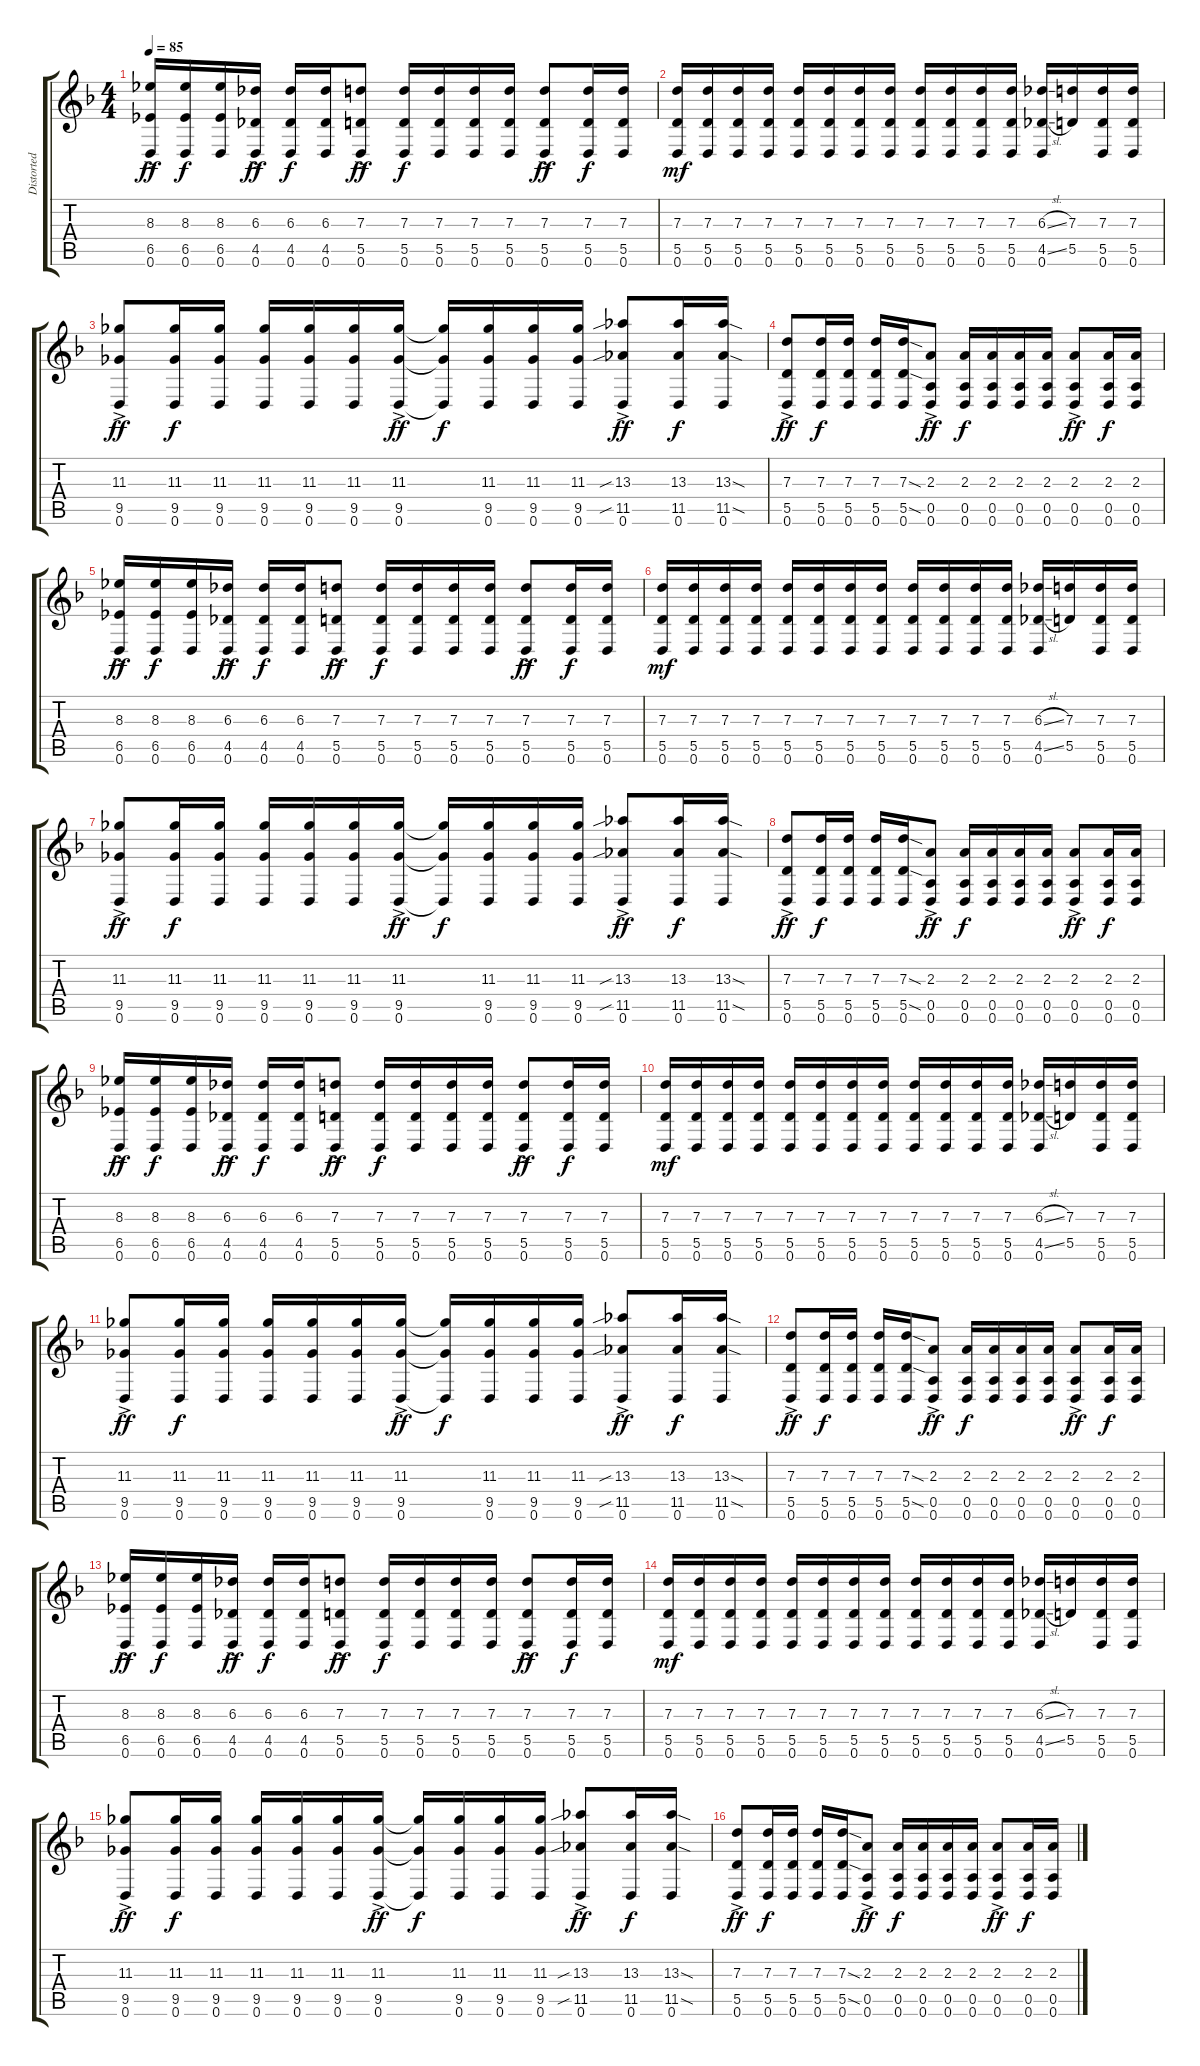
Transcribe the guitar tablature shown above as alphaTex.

\track ("Distorted Guitar 2" "Distorted ") {instrument distortionguitar}
\staff {score tabs}
\tuning (E4 B3 G3 D3 A2 D2) {hide}
\ts (4 4)
\tempo 85
\clef g2
\ks f
(8.3{ac} 6.5{ac} 0.6{ac}).16{dy ff} (8.3 6.5 0.6).16{dy f} (8.3 6.5 0.6).16 (6.3{ac} 4.5{ac} 0.6{ac}).16{dy ff} (6.3 4.5 0.6).16{dy f} (6.3 4.5 0.6).16 (7.3{ac} 5.5{ac} 0.6{ac}).8{dy ff} (7.3 5.5 0.6).16{dy f} (7.3 5.5 0.6).16 (7.3 5.5 0.6).16 (7.3 5.5 0.6).16 (7.3{ac} 5.5{ac} 0.6{ac}).8{dy ff} (7.3 5.5 0.6).16{dy f} (7.3 5.5 0.6).16 |
(7.3 5.5 0.6).16{dy mf} (7.3 5.5 0.6).16 (7.3 5.5 0.6).16 (7.3 5.5 0.6).16 (7.3 5.5 0.6).16 (7.3 5.5 0.6).16 (7.3 5.5 0.6).16 (7.3 5.5 0.6).16 (7.3 5.5 0.6).16 (7.3 5.5 0.6).16 (7.3 5.5 0.6).16 (7.3 5.5 0.6).16 (6.3{sl} 4.5{sl} 0.6).16 (7.3 5.5).16 (7.3 5.5 0.6).16 (7.3 5.5 0.6).16 |
(11.3{ac} 9.5{ac} 0.6{ac}).8{dy ff} (11.3 9.5 0.6).16{dy f} (11.3 9.5 0.6).16 (11.3 9.5 0.6).16 (11.3 9.5 0.6).16 (11.3 9.5 0.6).16 (11.3{ac} 9.5{ac} 0.6{ac}).16{dy ff} (11.3{t} 9.5{t} 0.6{t}).16{dy f} (11.3 9.5 0.6).16 (11.3 9.5 0.6).16 (11.3 9.5 0.6).16 (13.3{sib ac} 11.5{sib ac} 0.6{ac}).8{dy ff} (13.3 11.5 0.6).16{dy f} (13.3{sod} 11.5{sod} 0.6).16 |
(7.3{ac} 5.5{ac} 0.6{ac}).8{dy ff} (7.3 5.5 0.6).16{dy f} (7.3 5.5 0.6).16 (7.3 5.5 0.6).16 (7.3{sod} 5.5{sod} 0.6).16 (2.3{ac} 0.5{ac} 0.6{ac}).8{dy ff} (2.3 0.5 0.6).16{dy f} (2.3 0.5 0.6).16 (2.3 0.5 0.6).16 (2.3 0.5 0.6).16 (2.3{ac} 0.5{ac} 0.6{ac}).8{dy ff} (2.3 0.5 0.6).16{dy f} (2.3 0.5 0.6).16 |
(8.3{ac} 6.5{ac} 0.6{ac}).16{dy ff} (8.3 6.5 0.6).16{dy f} (8.3 6.5 0.6).16 (6.3{ac} 4.5{ac} 0.6{ac}).16{dy ff} (6.3 4.5 0.6).16{dy f} (6.3 4.5 0.6).16 (7.3{ac} 5.5{ac} 0.6{ac}).8{dy ff} (7.3 5.5 0.6).16{dy f} (7.3 5.5 0.6).16 (7.3 5.5 0.6).16 (7.3 5.5 0.6).16 (7.3{ac} 5.5{ac} 0.6{ac}).8{dy ff} (7.3 5.5 0.6).16{dy f} (7.3 5.5 0.6).16 |
(7.3 5.5 0.6).16{dy mf} (7.3 5.5 0.6).16 (7.3 5.5 0.6).16 (7.3 5.5 0.6).16 (7.3 5.5 0.6).16 (7.3 5.5 0.6).16 (7.3 5.5 0.6).16 (7.3 5.5 0.6).16 (7.3 5.5 0.6).16 (7.3 5.5 0.6).16 (7.3 5.5 0.6).16 (7.3 5.5 0.6).16 (6.3{sl} 4.5{sl} 0.6).16 (7.3 5.5).16 (7.3 5.5 0.6).16 (7.3 5.5 0.6).16 |
(11.3{ac} 9.5{ac} 0.6{ac}).8{dy ff} (11.3 9.5 0.6).16{dy f} (11.3 9.5 0.6).16 (11.3 9.5 0.6).16 (11.3 9.5 0.6).16 (11.3 9.5 0.6).16 (11.3{ac} 9.5{ac} 0.6{ac}).16{dy ff} (11.3{t} 9.5{t} 0.6{t}).16{dy f} (11.3 9.5 0.6).16 (11.3 9.5 0.6).16 (11.3 9.5 0.6).16 (13.3{sib ac} 11.5{sib ac} 0.6{ac}).8{dy ff} (13.3 11.5 0.6).16{dy f} (13.3{sod} 11.5{sod} 0.6).16 |
(7.3{ac} 5.5{ac} 0.6{ac}).8{dy ff} (7.3 5.5 0.6).16{dy f} (7.3 5.5 0.6).16 (7.3 5.5 0.6).16 (7.3{sod} 5.5{sod} 0.6).16 (2.3{ac} 0.5{ac} 0.6{ac}).8{dy ff} (2.3 0.5 0.6).16{dy f} (2.3 0.5 0.6).16 (2.3 0.5 0.6).16 (2.3 0.5 0.6).16 (2.3{ac} 0.5{ac} 0.6{ac}).8{dy ff} (2.3 0.5 0.6).16{dy f} (2.3 0.5 0.6).16 |
(8.3{ac} 6.5{ac} 0.6{ac}).16{dy ff} (8.3 6.5 0.6).16{dy f} (8.3 6.5 0.6).16 (6.3{ac} 4.5{ac} 0.6{ac}).16{dy ff} (6.3 4.5 0.6).16{dy f} (6.3 4.5 0.6).16 (7.3{ac} 5.5{ac} 0.6{ac}).8{dy ff} (7.3 5.5 0.6).16{dy f} (7.3 5.5 0.6).16 (7.3 5.5 0.6).16 (7.3 5.5 0.6).16 (7.3{ac} 5.5{ac} 0.6{ac}).8{dy ff} (7.3 5.5 0.6).16{dy f} (7.3 5.5 0.6).16 |
(7.3 5.5 0.6).16{dy mf} (7.3 5.5 0.6).16 (7.3 5.5 0.6).16 (7.3 5.5 0.6).16 (7.3 5.5 0.6).16 (7.3 5.5 0.6).16 (7.3 5.5 0.6).16 (7.3 5.5 0.6).16 (7.3 5.5 0.6).16 (7.3 5.5 0.6).16 (7.3 5.5 0.6).16 (7.3 5.5 0.6).16 (6.3{sl} 4.5{sl} 0.6).16 (7.3 5.5).16 (7.3 5.5 0.6).16 (7.3 5.5 0.6).16 |
(11.3{ac} 9.5{ac} 0.6{ac}).8{dy ff} (11.3 9.5 0.6).16{dy f} (11.3 9.5 0.6).16 (11.3 9.5 0.6).16 (11.3 9.5 0.6).16 (11.3 9.5 0.6).16 (11.3{ac} 9.5{ac} 0.6{ac}).16{dy ff} (11.3{t} 9.5{t} 0.6{t}).16{dy f} (11.3 9.5 0.6).16 (11.3 9.5 0.6).16 (11.3 9.5 0.6).16 (13.3{sib ac} 11.5{sib ac} 0.6{ac}).8{dy ff} (13.3 11.5 0.6).16{dy f} (13.3{sod} 11.5{sod} 0.6).16 |
(7.3{ac} 5.5{ac} 0.6{ac}).8{dy ff} (7.3 5.5 0.6).16{dy f} (7.3 5.5 0.6).16 (7.3 5.5 0.6).16 (7.3{sod} 5.5{sod} 0.6).16 (2.3{ac} 0.5{ac} 0.6{ac}).8{dy ff} (2.3 0.5 0.6).16{dy f} (2.3 0.5 0.6).16 (2.3 0.5 0.6).16 (2.3 0.5 0.6).16 (2.3{ac} 0.5{ac} 0.6{ac}).8{dy ff} (2.3 0.5 0.6).16{dy f} (2.3 0.5 0.6).16 |
(8.3{ac} 6.5{ac} 0.6{ac}).16{dy ff} (8.3 6.5 0.6).16{dy f} (8.3 6.5 0.6).16 (6.3{ac} 4.5{ac} 0.6{ac}).16{dy ff} (6.3 4.5 0.6).16{dy f} (6.3 4.5 0.6).16 (7.3{ac} 5.5{ac} 0.6{ac}).8{dy ff} (7.3 5.5 0.6).16{dy f} (7.3 5.5 0.6).16 (7.3 5.5 0.6).16 (7.3 5.5 0.6).16 (7.3{ac} 5.5{ac} 0.6{ac}).8{dy ff} (7.3 5.5 0.6).16{dy f} (7.3 5.5 0.6).16 |
(7.3 5.5 0.6).16{dy mf} (7.3 5.5 0.6).16 (7.3 5.5 0.6).16 (7.3 5.5 0.6).16 (7.3 5.5 0.6).16 (7.3 5.5 0.6).16 (7.3 5.5 0.6).16 (7.3 5.5 0.6).16 (7.3 5.5 0.6).16 (7.3 5.5 0.6).16 (7.3 5.5 0.6).16 (7.3 5.5 0.6).16 (6.3{sl} 4.5{sl} 0.6).16 (7.3 5.5).16 (7.3 5.5 0.6).16 (7.3 5.5 0.6).16 |
(11.3{ac} 9.5{ac} 0.6{ac}).8{dy ff} (11.3 9.5 0.6).16{dy f} (11.3 9.5 0.6).16 (11.3 9.5 0.6).16 (11.3 9.5 0.6).16 (11.3 9.5 0.6).16 (11.3{ac} 9.5{ac} 0.6{ac}).16{dy ff} (11.3{t} 9.5{t} 0.6{t}).16{dy f} (11.3 9.5 0.6).16 (11.3 9.5 0.6).16 (11.3 9.5 0.6).16 (13.3{sib ac} 11.5{sib ac} 0.6{ac}).8{dy ff} (13.3 11.5 0.6).16{dy f} (13.3{sod} 11.5{sod} 0.6).16 |
(7.3{ac} 5.5{ac} 0.6{ac}).8{dy ff} (7.3 5.5 0.6).16{dy f} (7.3 5.5 0.6).16 (7.3 5.5 0.6).16 (7.3{sod} 5.5{sod} 0.6).16 (2.3{ac} 0.5{ac} 0.6{ac}).8{dy ff} (2.3 0.5 0.6).16{dy f} (2.3 0.5 0.6).16 (2.3 0.5 0.6).16 (2.3 0.5 0.6).16 (2.3{ac} 0.5{ac} 0.6{ac}).8{dy ff} (2.3 0.5 0.6).16{dy f} (2.3 0.5 0.6).16
